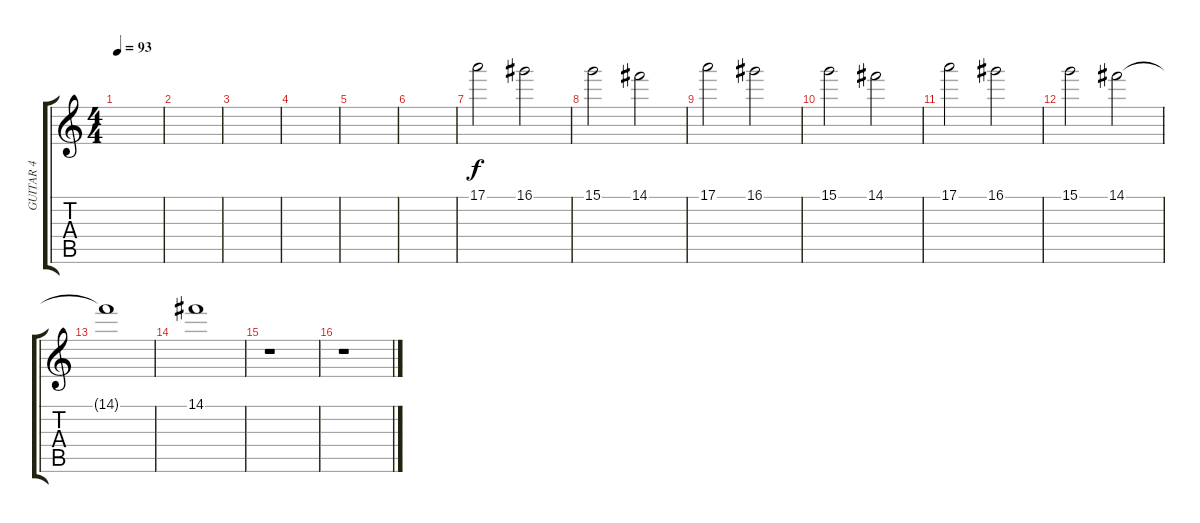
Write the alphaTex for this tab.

\track ("GUITAR 4" "GUITAR 4") {instrument overdrivenguitar}
\staff {score tabs}
\tuning (E4 B3 G3 D3 A2 E2) {hide}
\ts (4 4)
\tempo 93
\clef g2
\ks c
|
|
|
|
|
|
17.1.2 16.1.2 |
15.1.2 14.1.2 |
17.1.2 16.1.2 |
15.1.2 14.1.2 |
17.1.2 16.1.2 |
15.1.2 14.1.2 |
14.1{t}.1 |
14.1.1 |
r.1 |
r.1
